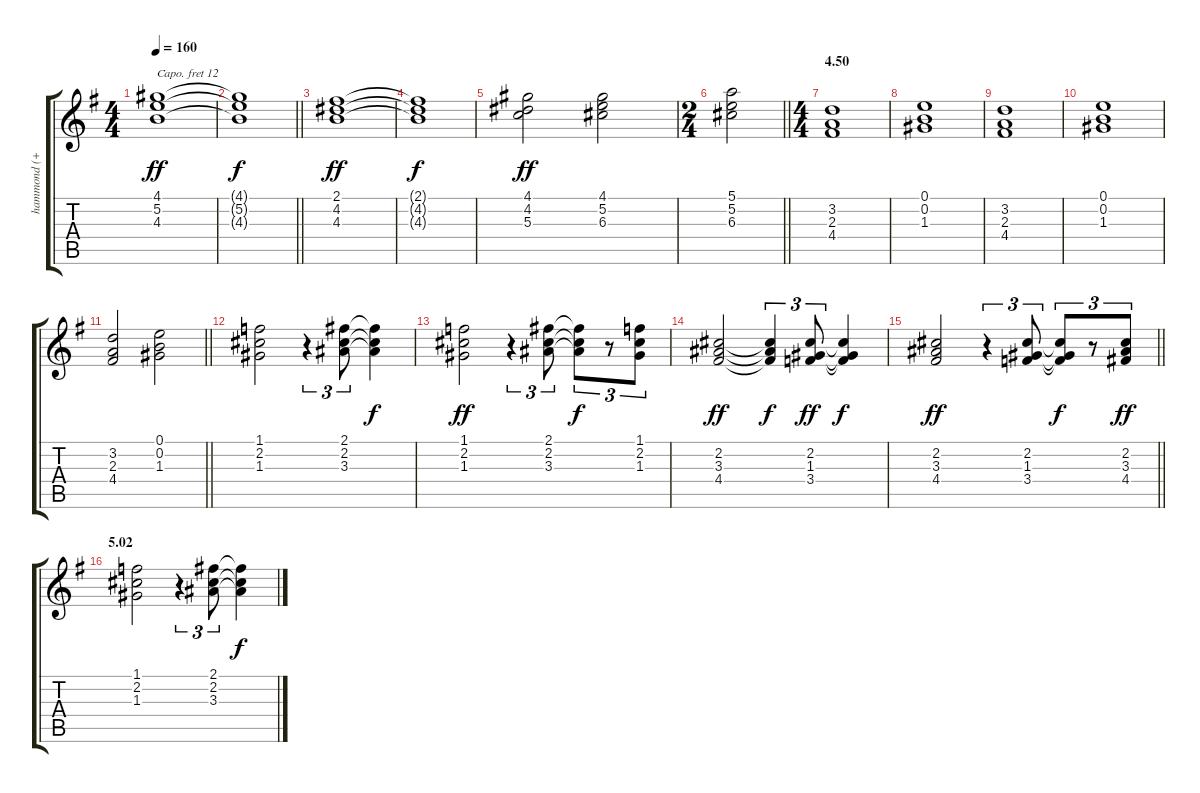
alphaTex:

\track ("hammond (+12)" "hammond (+") {instrument drawbarorgan}
\staff {score tabs}
\capo 12
\tuning (E4 B3 G3 D3 A2 E2) {hide}
\ts (4 4)
\tempo 160
\clef g2
\ks g
(4.1 5.2 4.3).1{dy ff} |
\barLineRight lightlight
(4.1{t} 5.2{t} 4.3{t}).1{dy f} |
(2.1 4.2 4.3).1{dy ff} |
(2.1{t} 4.2{t} 4.3{t}).1{dy f} |
(4.1 4.2 5.3).2{dy ff} (4.1 5.2 6.3).2 |
\ts (2 4)
\barLineRight lightlight
(5.1 5.2 6.3).2 |
\ts (4 4)
\section ("" "4.50")
(3.2 2.3 4.4).1 |
(0.1 0.2 1.3).1 |
(3.2 2.3 4.4).1 |
(0.1 0.2 1.3).1 |
\barLineRight lightlight
(3.2 2.3 4.4).2 (0.1 0.2 1.3).2 |
(1.1 2.2 1.3).2 r.4{tu (3 2)} (2.1 2.2 3.3).8{tu (3 2)} (2.1{t} 2.2{t} 3.3{t}).4{dy f} |
(1.1 2.2 1.3).2{dy ff} r.4{tu (3 2)} (2.1 2.2 3.3).8{tu (3 2)} (2.1{t} 2.2{t} 3.3{t}).8{tu (3 2) dy f} r.8{tu (3 2)} (1.1 2.2 1.3).8{tu (3 2)} |
(2.2 3.3 4.4).2{dy ff} (2.2{t} 3.3{t} 4.4{t}).4{tu (3 2) dy f} (2.2 1.3 3.4).8{tu (3 2) dy ff} (2.2{t} 1.3{t} 3.4{t}).4{dy f} |
\barLineRight lightlight
(2.2 3.3 4.4).2{dy ff} r.4{tu (3 2)} (2.2 1.3 3.4).8{tu (3 2)} (2.2{t} 1.3{t} 3.4{t}).8{tu (3 2) dy f} r.8{tu (3 2)} (2.2 3.3 4.4).8{tu (3 2) dy ff} |
\section ("" "5.02")
(1.1 2.2 1.3).2 r.4{tu (3 2)} (2.1 2.2 3.3).8{tu (3 2)} (2.1{t} 2.2{t} 3.3{t}).4{dy f}
